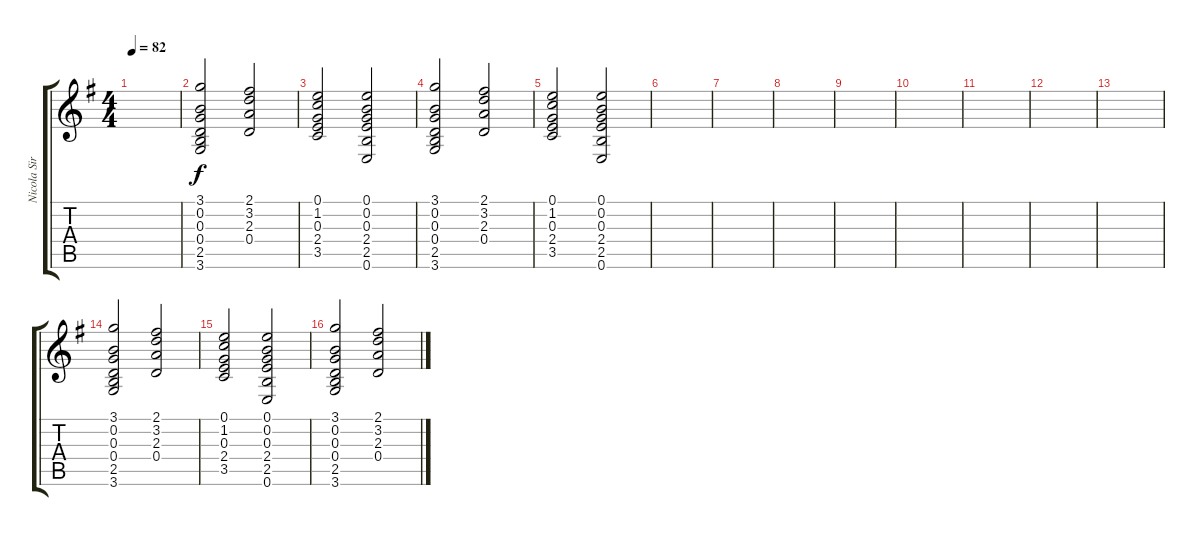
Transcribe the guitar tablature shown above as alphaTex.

\track ("Nicola Sirkis (guitare)" "Nicola Sir") {instrument overdrivenguitar}
\staff {score tabs}
\tuning (E4 B3 G3 D3 A2 E2) {hide}
\ts (4 4)
\tempo 82
\clef g2
\ks g
|
(3.1 0.2 0.3 0.4 2.5 3.6).2 (2.1 3.2 2.3 0.4).2 |
(0.1 1.2 0.3 2.4 3.5).2 (0.1 0.2 0.3 2.4 2.5 0.6).2 |
(3.1 0.2 0.3 0.4 2.5 3.6).2 (2.1 3.2 2.3 0.4).2 |
(0.1 1.2 0.3 2.4 3.5).2 (0.1 0.2 0.3 2.4 2.5 0.6).2 |
|
|
|
|
|
|
|
|
(3.1 0.2 0.3 0.4 2.5 3.6).2 (2.1 3.2 2.3 0.4).2 |
(0.1 1.2 0.3 2.4 3.5).2 (0.1 0.2 0.3 2.4 2.5 0.6).2 |
(3.1 0.2 0.3 0.4 2.5 3.6).2 (2.1 3.2 2.3 0.4).2
